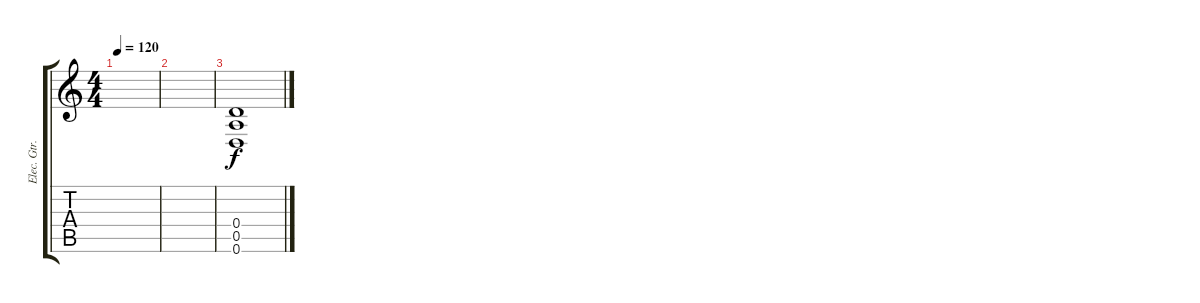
\track ("Elec. Gtr. 1" "Elec. Gtr.") {instrument distortionguitar}
\staff {score tabs}
\tuning (E4 B3 G3 D3 A2 D2) {hide}
\ts (4 4)
\tempo 120
\clef g2
\ks c
|
|
(0.4 0.5 0.6).1
